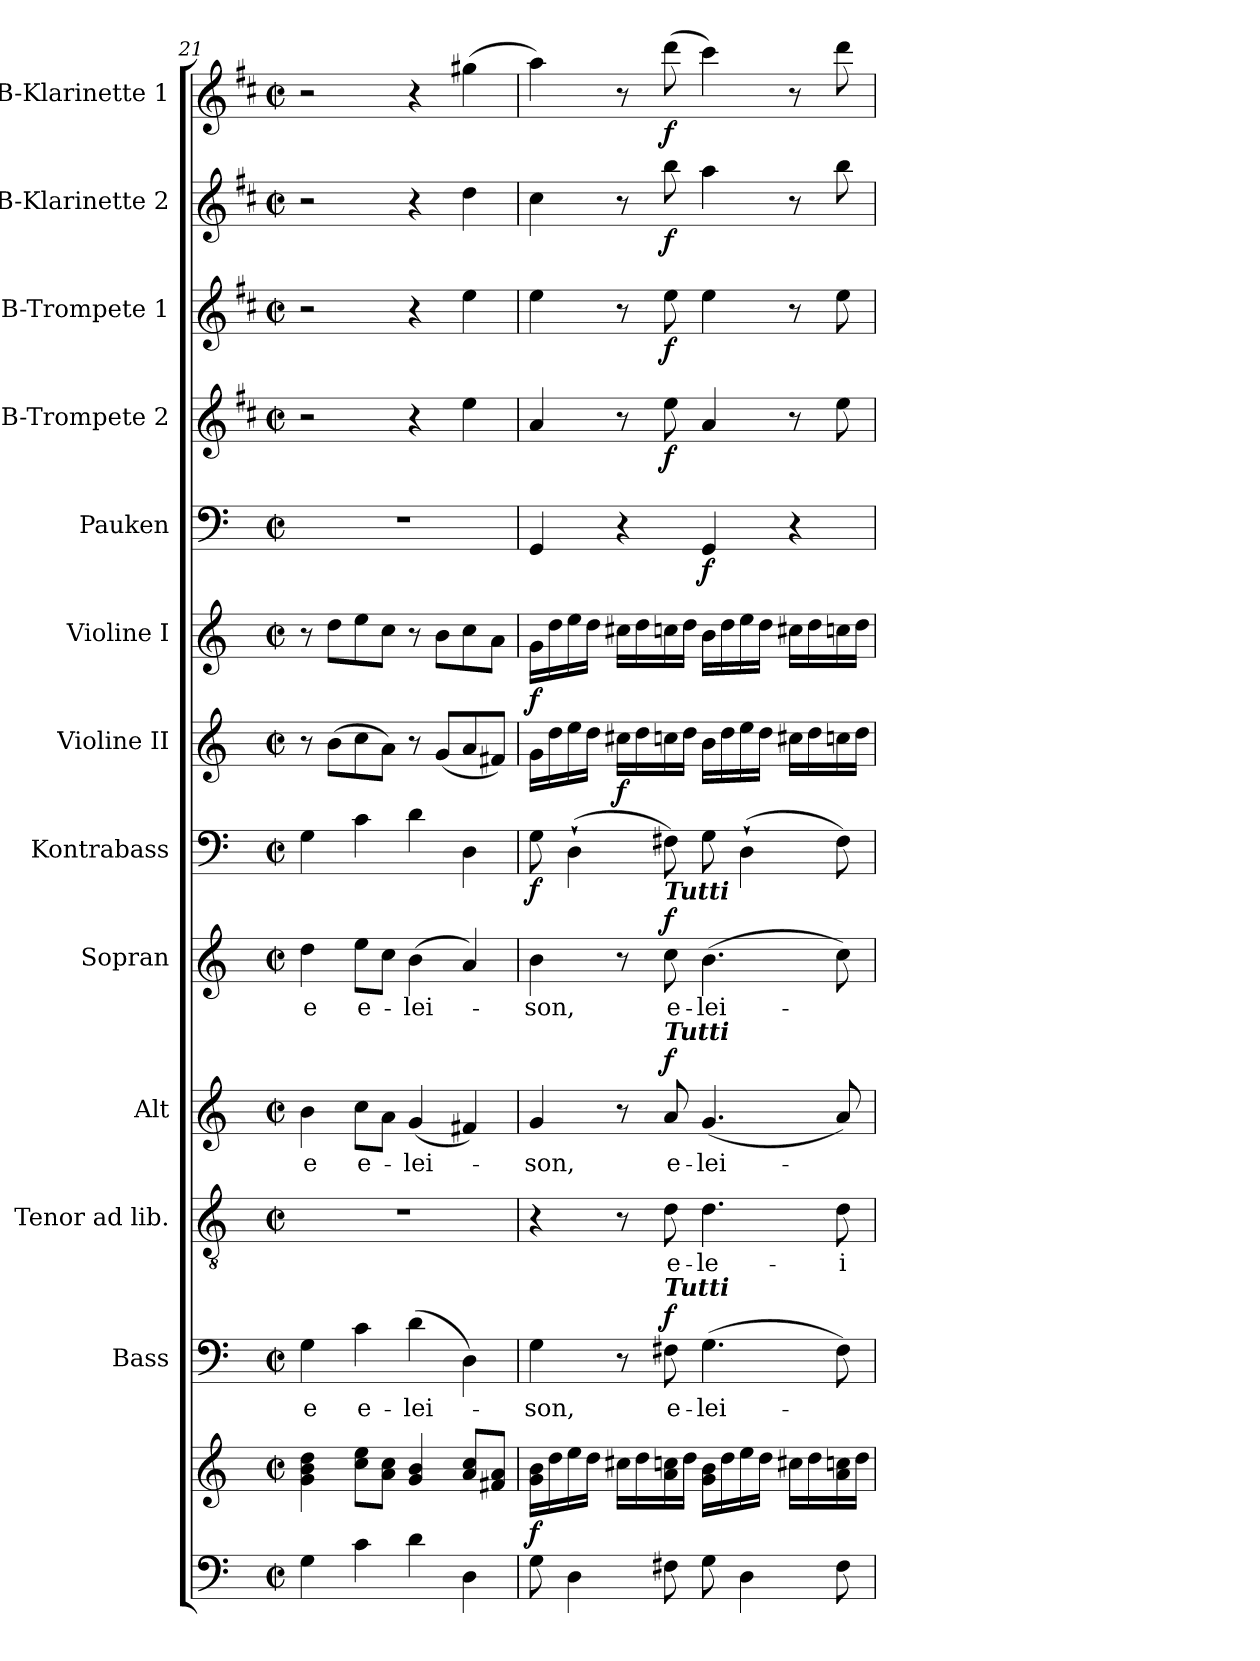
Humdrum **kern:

**kern	**kern	**dynam	**kern	**text	**dynam	**kern	**text	**kern	**text	**dynam	**kern	**text	**dynam	**kern	**dynam	**kern	**dynam	**kern	**dynam	**kern	**dynam	**kern	**dynam	**kern	**dynam	**kern	**dynam	**kern	**dynam
*part13	*part13	*part13	*part12	*part12	*part12	*part11	*part11	*part10	*part10	*part10	*part9	*part9	*part9	*part8	*part8	*part7	*part7	*part6	*part6	*part5	*part5	*part4	*part4	*part3	*part3	*part2	*part2	*part1	*part1
*staff14	*staff13	*staff13/14	*staff12	*staff12	*staff12	*staff11	*staff11	*staff10	*staff10	*staff10	*staff9	*staff9	*staff9	*staff8	*staff8	*staff7	*staff7	*staff6	*staff6	*staff5	*staff5	*staff4	*staff4	*staff3	*staff3	*staff2	*staff2	*staff1	*staff1
*	*	*	*I"Bass	*	*	*I"Tenor ad lib.	*	*I"Alt	*	*	*I"Sopran	*	*	*I"Kontrabass	*	*I"Violine II	*	*I"Violine I	*	*I"Pauken	*	*I"B-Trompete 2	*	*I"B-Trompete 1	*	*I"B-Klarinette 2	*	*I"B-Klarinette 1	*
*	*	*	*I'B.	*	*	*I'T.	*	*I'A.	*	*	*I'S.	*	*	*I'Kb.	*	*I'Vl. II	*	*I'Vl. I	*	*I'Pk.	*	*I'Trp. 2	*	*I'Trp. 1	*	*I'B Kl. 2	*	*I'B Kl. 1	*
*clefF4	*clefG2	*	*clefF4	*	*	*clefGv2	*	*clefG2	*	*	*clefG2	*	*	*clefF4	*	*clefG2	*	*clefG2	*	*clefF4	*	*clefG2	*	*clefG2	*	*clefG2	*	*clefG2	*
*	*	*	*	*	*	*	*	*	*	*	*	*	*	*ITrd7c12	*	*	*	*	*	*	*	*ITrd1c2	*	*ITrd1c2	*	*ITrd1c2	*	*ITrd1c2	*
*k[]	*k[]	*	*k[]	*	*	*k[]	*	*k[]	*	*	*k[]	*	*	*k[]	*	*k[]	*	*k[]	*	*k[]	*	*k[]	*	*k[]	*	*k[]	*	*k[]	*
*C:	*C:	*	*C:	*	*	*C:	*	*C:	*	*	*C:	*	*	*C:	*	*C:	*	*C:	*	*C:	*	*C:	*	*C:	*	*C:	*	*C:	*
*M2/2	*M2/2	*	*M2/2	*	*	*M2/2	*	*M2/2	*	*	*M2/2	*	*	*M2/2	*	*M2/2	*	*M2/2	*	*M2/2	*	*M2/2	*	*M2/2	*	*M2/2	*	*M2/2	*
*met(c|)	*met(c|)	*	*met(c|)	*	*	*met(c|)	*	*met(c|)	*	*	*met(c|)	*	*	*met(c|)	*	*met(c|)	*	*met(c|)	*	*met(c|)	*	*met(c|)	*	*met(c|)	*	*met(c|)	*	*met(c|)	*
=21	=21	=21	=21	=21	=21	=21	=21	=21	=21	=21	=21	=21	=21	=21	=21	=21	=21	=21	=21	=21	=21	=21	=21	=21	=21	=21	=21	=21	=21
!	!	!	!	!LO:LY:b	!	!	!	!	!LO:LY:b	!	!	!LO:LY:b	!	!	!	!	!	!	!	!	!	!	!	!	!	!	!	!	!
4G\	4g\ 4b\ 4dd\	.	4G\	-e	.	1r	.	4b\	-e	.	4dd\	-e	.	4GG\	.	8r	.	8r	.	1r	.	2r	.	2r	.	2r	.	2r	.
.	.	.	.	.	.	.	.	.	.	.	.	.	.	.	.	(>8b\L	.	8dd\L	.	.	.	.	.	.	.	.	.	.	.
!	!	!	!	!LO:LY:b	!	!	!	!	!LO:LY:b	!	!	!LO:LY:b	!	!	!	!	!	!	!	!	!	!	!	!	!	!	!	!	!
4c\	8cc\ 8ee\L	.	4c\	e-	.	.	.	8cc\L	e-	.	8ee\L	e-	.	4C\	.	8cc\	.	8ee\	.	.	.	.	.	.	.	.	.	.	.
.	8a\ 8cc\J	.	.	.	.	.	.	8a\J	.	.	8cc\J	.	.	.	.	8a\J)	.	8cc\J	.	.	.	.	.	.	.	.	.	.	.
!	!	!	!	!LO:LY:b	!	!	!	!	!LO:LY:b	!	!	!LO:LY:b	!	!	!	!	!	!	!	!	!	!	!	!	!	!	!	!	!
4d\	4g/ 4b/	.	(>4d\	-lei-	.	.	.	(<4g/	-lei-	.	(>4b\	-lei-	.	4D\	.	8r	.	8r	.	.	.	4r	.	4r	.	4r	.	4r	.
.	.	.	.	.	.	.	.	.	.	.	.	.	.	.	.	(<8g/L	.	8b\L	.	.	.	.	.	.	.	.	.	.	.
4D\	8a/ 8cc/L	.	4D\)	.	.	.	.	4f#X/)	.	.	4a/)	.	.	4DD\	.	8a/	.	8cc\	.	.	.	4dd\	.	4dd\	.	4cc\	.	(>4ff#X\	.
.	8f#X/ 8a/J	.	.	.	.	.	.	.	.	.	.	.	.	.	.	8f#X/J)	.	8a\J	.	.	.	.	.	.	.	.	.	.	.
=22	=22	=22	=22	=22	=22	=22	=22	=22	=22	=22	=22	=22	=22	=22	=22	=22	=22	=22	=22	=22	=22	=22	=22	=22	=22	=22	=22	=22	=22
!	!	!LO:DY:b	!	!LO:LY:b	!	!	!	!	!LO:LY:b	!	!	!LO:LY:b	!	!	!LO:DY:b	!	!	!	!LO:DY:b	!	!	!	!	!	!	!	!	!	!
8G\	16g\ 16b\LL	f	4G\	-son,	.	4r	.	4g/	-son,	.	4b\	-son,	.	8GG\	f	16g\LL	.	16g\LL	f	4GG/	.	4g/	.	4dd\	.	4b\	.	4gg\)	.
.	16dd\	.	.	.	.	.	.	.	.	.	.	.	.	.	.	16dd\	.	16dd\	.	.	.	.	.	.	.	.	.	.	.
4D\	16ee\	.	.	.	.	.	.	.	.	.	.	.	.	(>4DD`>\	.	16ee\	.	16ee\	.	.	.	.	.	.	.	.	.	.	.
.	16dd\JJ	.	.	.	.	.	.	.	.	.	.	.	.	.	.	16dd\JJ	.	16dd\JJ	.	.	.	.	.	.	.	.	.	.	.
!	!	!	!	!	!	!	!	!	!	!	!	!	!	!	!	!	!LO:DY:b	!	!	!	!	!	!	!	!	!	!	!	!
.	16cc#X\LL	.	8r	.	.	8r	.	8r	.	.	8r	.	.	.	.	16cc#X\LL	f	16cc#X\LL	.	4r	.	8r	.	8r	.	8r	.	8r	.
.	16dd\	.	.	.	.	.	.	.	.	.	.	.	.	.	.	16dd\	.	16dd\	.	.	.	.	.	.	.	.	.	.	.
!	!	!	!	!	!	!	!	!	!	!	!LO:TX:a:Bi:t=Tutti	!	!	!	!	!	!	!	!	!	!	!	!	!	!	!	!	!	!
!	!	!	!	!	!	!	!	!LO:TX:a:Bi:t=Tutti	!	!	!	!	!	!	!	!	!	!	!	!	!	!	!	!	!	!	!	!	!
!	!	!	!LO:TX:a:Bi:t=Tutti	!	!	!	!	!	!	!	!	!	!	!	!	!	!	!	!	!	!	!	!	!	!	!	!	!	!
!	!	!	!	!LO:LY:b	!LO:DY:a	!	!LO:LY:b	!	!LO:LY:b	!LO:DY:a	!	!LO:LY:b	!LO:DY:a	!	!	!	!	!	!	!	!	!	!LO:DY:b	!	!LO:DY:b	!	!LO:DY:b	!	!LO:DY:b
8F#X\	16a\ 16ccn\	.	8F#X\	e-	f	8d\	e-	8a/	e-	f	8cc\	e-	f	8FF#X\)	.	16ccn\	.	16ccn\	.	.	.	8dd\	f	8dd\	f	8aa\	f	(>8ccc\	f
.	16dd\JJ	.	.	.	.	.	.	.	.	.	.	.	.	.	.	16dd\JJ	.	16dd\JJ	.	.	.	.	.	.	.	.	.	.	.
!	!	!	!	!LO:LY:b	!	!	!LO:LY:b	!	!LO:LY:b	!	!	!LO:LY:b	!	!	!	!	!	!	!	!	!LO:DY:b	!	!	!	!	!	!	!	!
8G\	16g\ 16b\LL	.	(>4.G\	-lei-	.	4.d\	-le-	(<4.g/	-lei-	.	(>4.b\	-lei-	.	8GG\	.	16b\LL	.	16b\LL	.	4GG/	f	4g/	.	4dd\	.	4gg\	.	4bb\)	.
.	16dd\	.	.	.	.	.	.	.	.	.	.	.	.	.	.	16dd\	.	16dd\	.	.	.	.	.	.	.	.	.	.	.
4D\	16ee\	.	.	.	.	.	.	.	.	.	.	.	.	(>4DD`>\	.	16ee\	.	16ee\	.	.	.	.	.	.	.	.	.	.	.
.	16dd\JJ	.	.	.	.	.	.	.	.	.	.	.	.	.	.	16dd\JJ	.	16dd\JJ	.	.	.	.	.	.	.	.	.	.	.
.	16cc#X\LL	.	.	.	.	.	.	.	.	.	.	.	.	.	.	16cc#X\LL	.	16cc#X\LL	.	4r	.	8r	.	8r	.	8r	.	8r	.
.	16dd\	.	.	.	.	.	.	.	.	.	.	.	.	.	.	16dd\	.	16dd\	.	.	.	.	.	.	.	.	.	.	.
!	!	!	!	!	!	!	!LO:LY:b	!	!	!	!	!	!	!	!	!	!	!	!	!	!	!	!	!	!	!	!	!	!
8F#\	16a\ 16ccn\	.	8F#\)	.	.	8d\	-i-	8a/)	.	.	8cc\)	.	.	8FF#\)	.	16ccn\	.	16ccn\	.	.	.	8dd\	.	8dd\	.	8aa\	.	8ccc\	.
.	16dd\JJ	.	.	.	.	.	.	.	.	.	.	.	.	.	.	16dd\JJ	.	16dd\JJ	.	.	.	.	.	.	.	.	.	.	.
=	=	=	=	=	=	=	=	=	=	=	=	=	=	=	=	=	=	=	=	=	=	=	=	=	=	=	=	=	=
*-	*-	*-	*-	*-	*-	*-	*-	*-	*-	*-	*-	*-	*-	*-	*-	*-	*-	*-	*-	*-	*-	*-	*-	*-	*-	*-	*-	*-	*-
